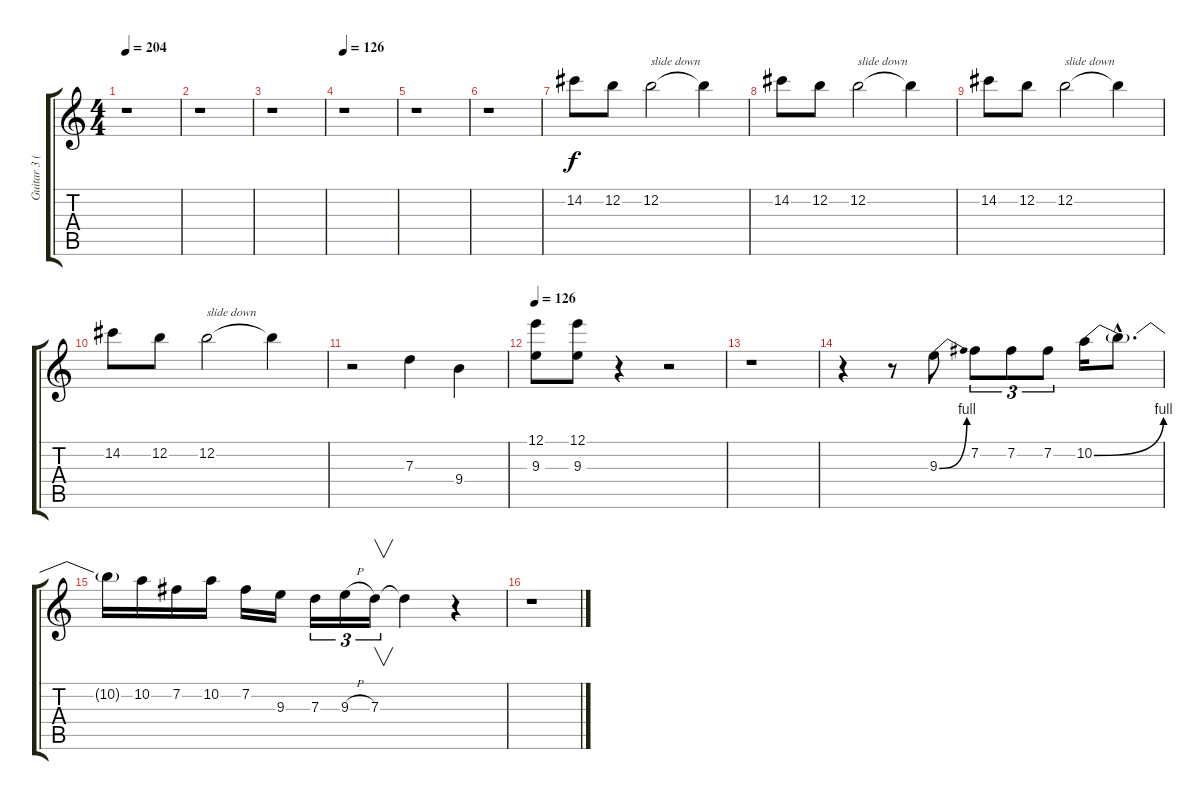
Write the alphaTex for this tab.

\track ("Guitar 3 (solo)" "Guitar 3 (") {instrument distortionguitar}
\staff {score tabs}
\tuning (E4 B3 G3 D3 A2 D2) {hide}
\ts (4 4)
\tempo 204
\clef g2
\ks c
r.1{dy f} |
r.1 |
r.1 |
\tempo 126
r.1 |
r.1 |
r.1 |
14.2.8 12.2.8 12.2.2{txt "slide down"} 12.2{t}.4 |
14.2.8 12.2.8 12.2.2{txt "slide down"} 12.2{t}.4 |
14.2.8 12.2.8 12.2.2{txt "slide down"} 12.2{t}.4 |
14.2.8 12.2.8 12.2.2{txt "slide down"} 12.2{t}.4 |
r.2 7.3.4 9.4.4 |
\tempo 126
(12.1 9.3).8 (12.1 9.3).8 r.4 r.2 |
r.1 |
r.4 r.8 9.3{be (bend 0 0 60 4)}.8 7.2.8{tu (3 2)} 7.2.8{tu (3 2)} 7.2.8{tu (3 2)} 10.2{be (bend 0 0 60 4)}.16 10.2{hac t}.8{d} |
10.2{t}.16 10.2.16 7.2.16 10.2.16 7.2.16 9.3.16 7.3.16{tu (3 2)} 9.3{h}.16{tu (3 2)} 7.3.16{v tu (3 2)} 7.3{t}.4 r.4 |
r.1
